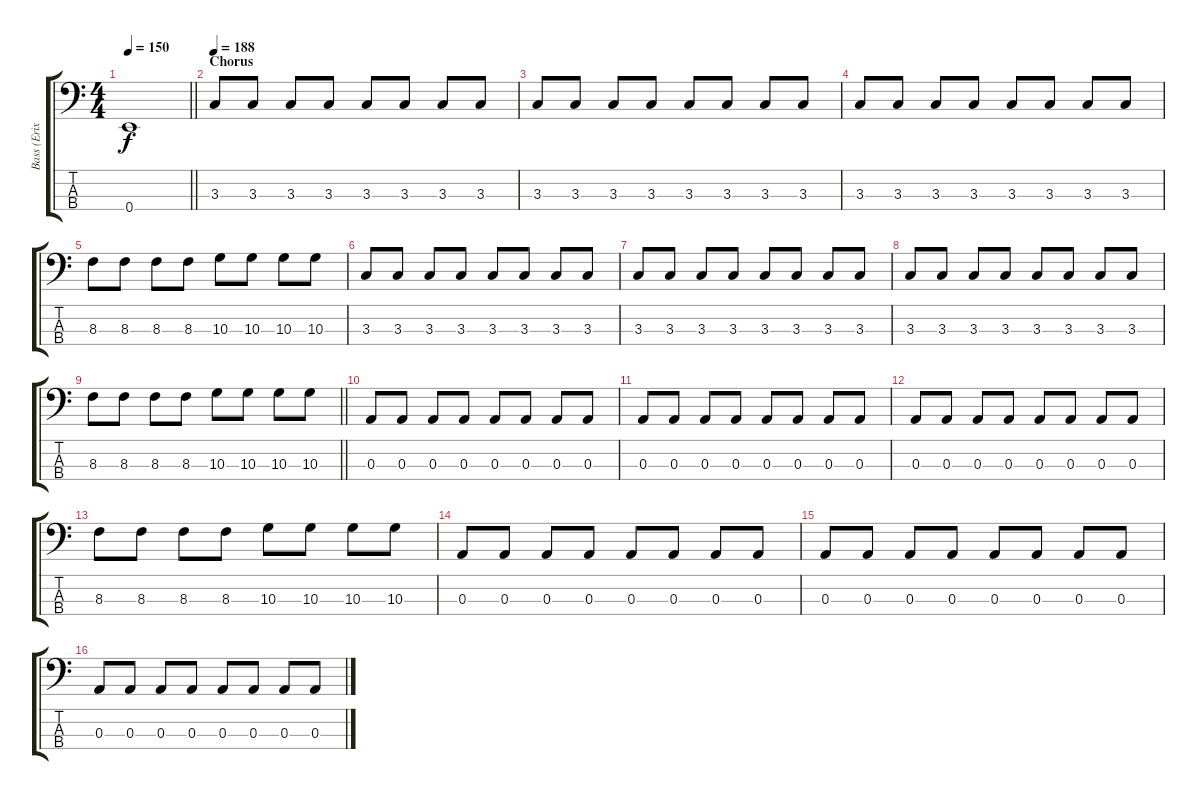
\track ("Bass (Erix)" "Bass (Erix") {instrument electricbasspick}
\staff {score tabs}
\tuning (G2 D2 A1 E1) {hide}
\ts (4 4)
\tempo 150
\clef f4
\barLineRight lightlight
\ks c
0.4{t}.1{dy f} |
\section ("" "Chorus")
\tempo 188
3.3.8 3.3.8 3.3.8 3.3.8 3.3.8 3.3.8 3.3.8 3.3.8 |
3.3.8 3.3.8 3.3.8 3.3.8 3.3.8 3.3.8 3.3.8 3.3.8 |
3.3.8 3.3.8 3.3.8 3.3.8 3.3.8 3.3.8 3.3.8 3.3.8 |
8.3.8 8.3.8 8.3.8 8.3.8 10.3.8 10.3.8 10.3.8 10.3.8 |
3.3.8 3.3.8 3.3.8 3.3.8 3.3.8 3.3.8 3.3.8 3.3.8 |
3.3.8 3.3.8 3.3.8 3.3.8 3.3.8 3.3.8 3.3.8 3.3.8 |
3.3.8 3.3.8 3.3.8 3.3.8 3.3.8 3.3.8 3.3.8 3.3.8 |
\barLineRight lightlight
8.3.8 8.3.8 8.3.8 8.3.8 10.3.8 10.3.8 10.3.8 10.3.8 |
0.3.8 0.3.8 0.3.8 0.3.8 0.3.8 0.3.8 0.3.8 0.3.8 |
0.3.8 0.3.8 0.3.8 0.3.8 0.3.8 0.3.8 0.3.8 0.3.8 |
0.3.8 0.3.8 0.3.8 0.3.8 0.3.8 0.3.8 0.3.8 0.3.8 |
8.3.8 8.3.8 8.3.8 8.3.8 10.3.8 10.3.8 10.3.8 10.3.8 |
0.3.8 0.3.8 0.3.8 0.3.8 0.3.8 0.3.8 0.3.8 0.3.8 |
0.3.8 0.3.8 0.3.8 0.3.8 0.3.8 0.3.8 0.3.8 0.3.8 |
0.3.8 0.3.8 0.3.8 0.3.8 0.3.8 0.3.8 0.3.8 0.3.8
